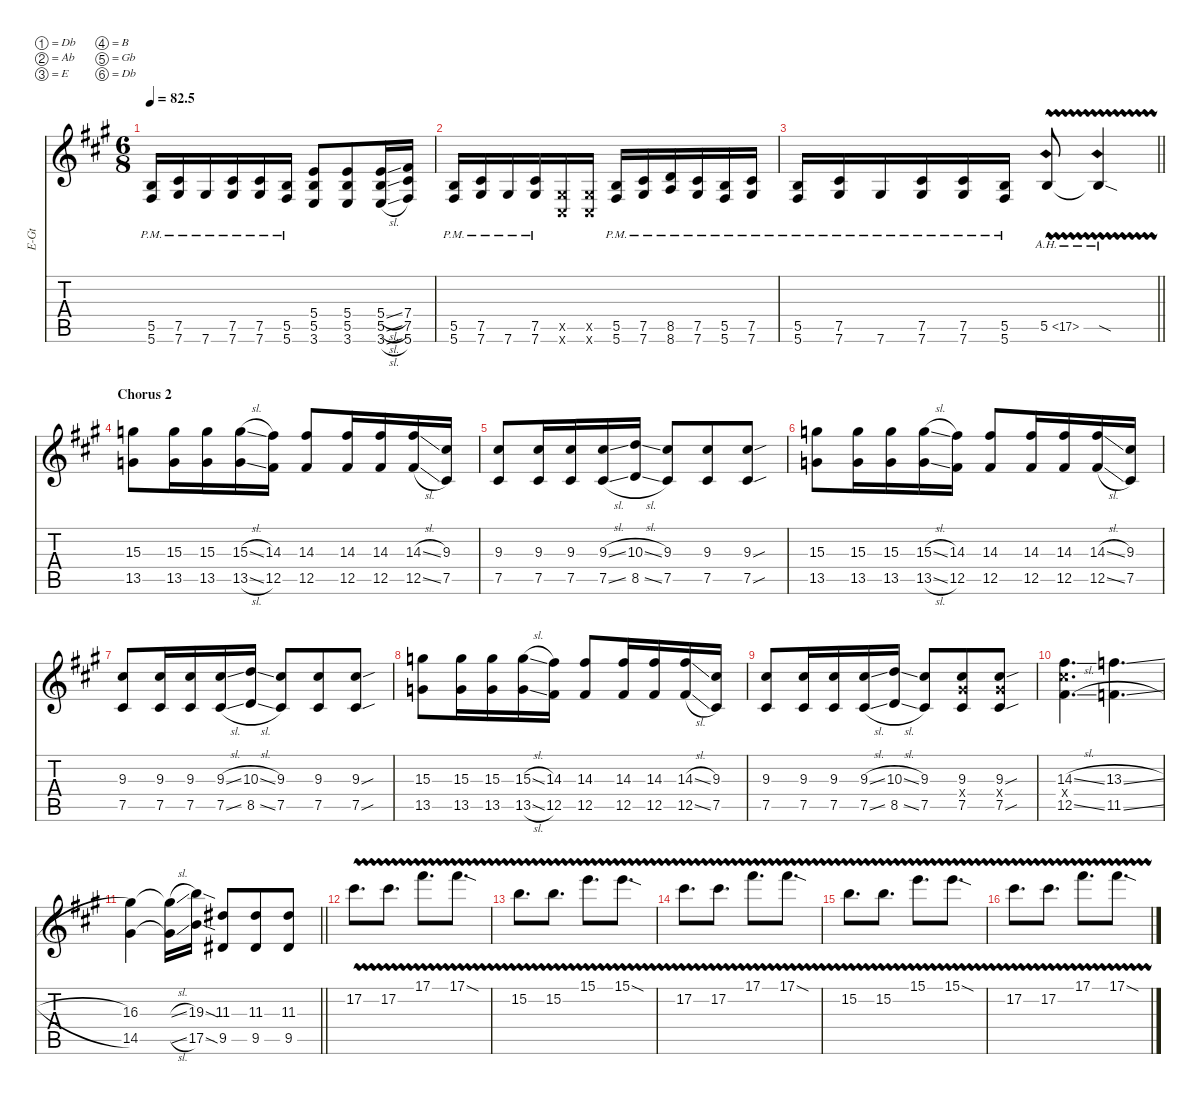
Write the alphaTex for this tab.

\defaultSystemsLayout 4
\hideDynamics
\bracketExtendMode nobrackets
\otherSystemsTrackNameOrientation horizontal
\track ("Guitar1" "E-Gt") {defaultSystemsLayout 4 mute instrument overdrivenguitar}
\staff {score tabs}
\tuning (Db4 Ab3 E3 B2 Gb2 Db2)
\ts (6 8)
\tempo
82.5
\accidentals auto
\clef g2
\ottava regular
\simile none
\ks a
(5.6{pm acc #} 5.5{pm acc forcenatural}).16{dy f beam Up} (7.5{pm acc #} 7.6{pm acc #}).16{beam Up} 7.6{pm acc #}.16{beam Up} (7.6{pm acc #} 7.5{pm acc #}).16{beam Up} (7.6{pm acc #} 7.5{pm acc #}).16{beam Up} (5.5{pm acc forcenatural} 5.6{pm acc #}).16{beam Up} (5.4{acc forcenatural} 3.6{acc forcenatural} 5.5{acc forcenatural}).8{beam Up} (5.4{acc forcenatural} 5.5{acc forcenatural} 3.6{acc forcenatural}).8{beam Up} (5.4{sl acc forcenatural} 5.5{sl acc forcenatural} 3.6{sl acc forcenatural}).16{beam Up} (5.6{acc #} 7.5{acc #} 7.4{acc #}).16{beam Up} |
(5.6{pm acc #} 5.5{pm acc forcenatural}).16{beam Up} (7.5{pm acc #} 7.6{pm acc #}).16{beam Up} 7.6{pm acc #}.16{beam Up} (7.6{pm acc #} 7.5{pm acc #}).16{beam Up} (0.6{x acc #} 2.5{x acc #}).16{beam Up} (0.6{x acc #} 2.5{x acc #}).16{beam Up} (5.6{pm acc #} 5.5{pm acc forcenatural}).16{beam Up} (7.6{pm acc #} 7.5{pm acc #}).16{beam Up} (8.5{pm acc forcenatural} 8.6{pm acc forcenatural}).16{beam Up} (7.6{pm acc #} 7.5{pm acc #}).16{beam Up} (5.6{pm acc #} 5.5{pm acc forcenatural}).16{beam Up} (7.5{pm acc #} 7.6{pm acc #}).16{beam Up} |
\barLineRight lightlight
(5.6{pm acc #} 5.5{pm acc forcenatural}).16{beam Up} (7.5{pm acc #} 7.6{pm acc #}).16{beam Up} 7.6{pm acc #}.16{beam Up} (7.6{pm acc #} 7.5{pm acc #}).16{beam Up} (7.6{pm acc #} 7.5{pm acc #}).16{beam Up} (5.5{pm acc forcenatural} 5.6{pm acc #}).16{beam Up} 5.5{ah 12 vw acc forcenatural}.8{beam Up} 5.5{ah 12 vw sod t acc forcenatural}.4{beam Up} |
\section ("" "Chorus 2")
(13.5{acc forcenatural} 15.3{acc forcenatural}).8{beam Down} (13.5{acc forcenatural} 15.3{acc forcenatural}).16{beam Down} (13.5{acc forcenatural} 15.3{acc forcenatural}).16{beam Down} (13.5{sl acc forcenatural} 15.3{sl acc forcenatural}).16{beam Down} (12.5{acc #} 14.3{acc #}).16{beam Down} (14.3{acc #} 12.5{acc #}).8{beam Up} (14.3{acc #} 12.5{acc #}).16{beam Up} (14.3{acc #} 12.5{acc #}).16{beam Up} (14.3{sl acc #} 12.5{sl acc #}).16{beam Up} (9.3{acc #} 7.5{acc #}).16{beam Up} |
(7.5{acc #} 9.3{acc #}).8{beam Up} (7.5{acc #} 9.3{acc #}).16{beam Up} (7.5{acc #} 9.3{acc #}).16{beam Up} (9.3{sl acc #} 7.5{sl acc #}).16{beam Up} (8.5{sl acc forcenatural} 10.3{sl acc forcenatural}).16{beam Up} (7.5{acc #} 9.3{acc #}).8{beam Up} (7.5{acc #} 9.3{acc #}).8{beam Up} (7.5{sou acc #} 9.3{sou acc #}).8{beam Up} |
(13.5{acc forcenatural} 15.3{acc forcenatural}).8{beam Down} (13.5{acc forcenatural} 15.3{acc forcenatural}).16{beam Down} (13.5{acc forcenatural} 15.3{acc forcenatural}).16{beam Down} (13.5{sl acc forcenatural} 15.3{sl acc forcenatural}).16{beam Down} (12.5{acc #} 14.3{acc #}).16{beam Down} (14.3{acc #} 12.5{acc #}).8{beam Up} (14.3{acc #} 12.5{acc #}).16{beam Up} (14.3{acc #} 12.5{acc #}).16{beam Up} (14.3{sl acc #} 12.5{sl acc #}).16{beam Up} (9.3{acc #} 7.5{acc #}).16{beam Up} |
(7.5{acc #} 9.3{acc #}).8{beam Up} (7.5{acc #} 9.3{acc #}).16{beam Up} (7.5{acc #} 9.3{acc #}).16{beam Up} (9.3{sl acc #} 7.5{sl acc #}).16{beam Up} (8.5{sl acc forcenatural} 10.3{sl acc forcenatural}).16{beam Up} (7.5{acc #} 9.3{acc #}).8{beam Up} (7.5{acc #} 9.3{acc #}).8{beam Up} (7.5{sou acc #} 9.3{sou acc #}).8{beam Up} |
(13.5{acc forcenatural} 15.3{acc forcenatural}).8{beam Down} (13.5{acc forcenatural} 15.3{acc forcenatural}).16{beam Down} (13.5{acc forcenatural} 15.3{acc forcenatural}).16{beam Down} (13.5{sl acc forcenatural} 15.3{sl acc forcenatural}).16{beam Down} (12.5{acc #} 14.3{acc #}).16{beam Down} (14.3{acc #} 12.5{acc #}).8{beam Up} (14.3{acc #} 12.5{acc #}).16{beam Up} (14.3{acc #} 12.5{acc #}).16{beam Up} (14.3{sl acc #} 12.5{sl acc #}).16{beam Up} (9.3{acc #} 7.5{acc #}).16{beam Up} |
(7.5{acc #} 9.3{acc #}).8{beam Up} (7.5{acc #} 9.3{acc #}).16{beam Up} (7.5{acc #} 9.3{acc #}).16{beam Up} (9.3{sl acc #} 7.5{sl acc #}).16{beam Up} (8.5{sl acc forcenatural} 10.3{sl acc forcenatural}).16{beam Up} (7.5{acc #} 9.3{acc #}).8{beam Up} (7.5{acc #} 9.4{x acc #} 9.3{acc #}).8{beam Up} (7.5{sou acc #} 9.4{x acc #} 9.3{sou acc #}).8{beam Up} |
(14.4{x acc #} 14.3{sl acc #} 12.5{sl acc #}).4{d beam Down} (11.5{sl acc forcenatural} 13.3{sl acc forcenatural}).4{d beam Down} |
\barLineRight lightlight
(16.3{acc #} 14.5{acc #}).4{beam Down} (14.5{sl t acc #} 16.3{sl t acc #}).16{beam Down} (17.5{sod acc forcenatural} 19.3{sod acc forcenatural}).16{beam Down} (9.5{acc #} 11.3{acc #}).8{beam Up} (9.5{acc #} 11.3{acc #}).8{beam Up} (9.5{acc #} 11.3{acc #}).8{beam Up} |
17.2{vw acc #}.8{d beam Down} 17.2{vw acc #}.8{d beam Down} 17.1{vw acc #}.8{d beam Down} 17.1{vw sod acc #}.8{d beam Down} |
15.2{vw acc forcenatural}.8{d beam Down} 15.2{vw acc forcenatural}.8{d beam Down} 15.1{vw acc forcenatural}.8{d beam Down} 15.1{vw sod acc forcenatural}.8{d beam Down} |
17.2{vw acc #}.8{d beam Down} 17.2{vw acc #}.8{d beam Down} 17.1{vw acc #}.8{d beam Down} 17.1{vw sod acc #}.8{d beam Down} |
15.2{vw acc forcenatural}.8{d beam Down} 15.2{vw acc forcenatural}.8{d beam Down} 15.1{vw acc forcenatural}.8{d beam Down} 15.1{vw sod acc forcenatural}.8{d beam Down} |
17.2{vw acc #}.8{d beam Down} 17.2{vw acc #}.8{d beam Down} 17.1{vw acc #}.8{d beam Down} 17.1{vw sod acc #}.8{d beam Down}
